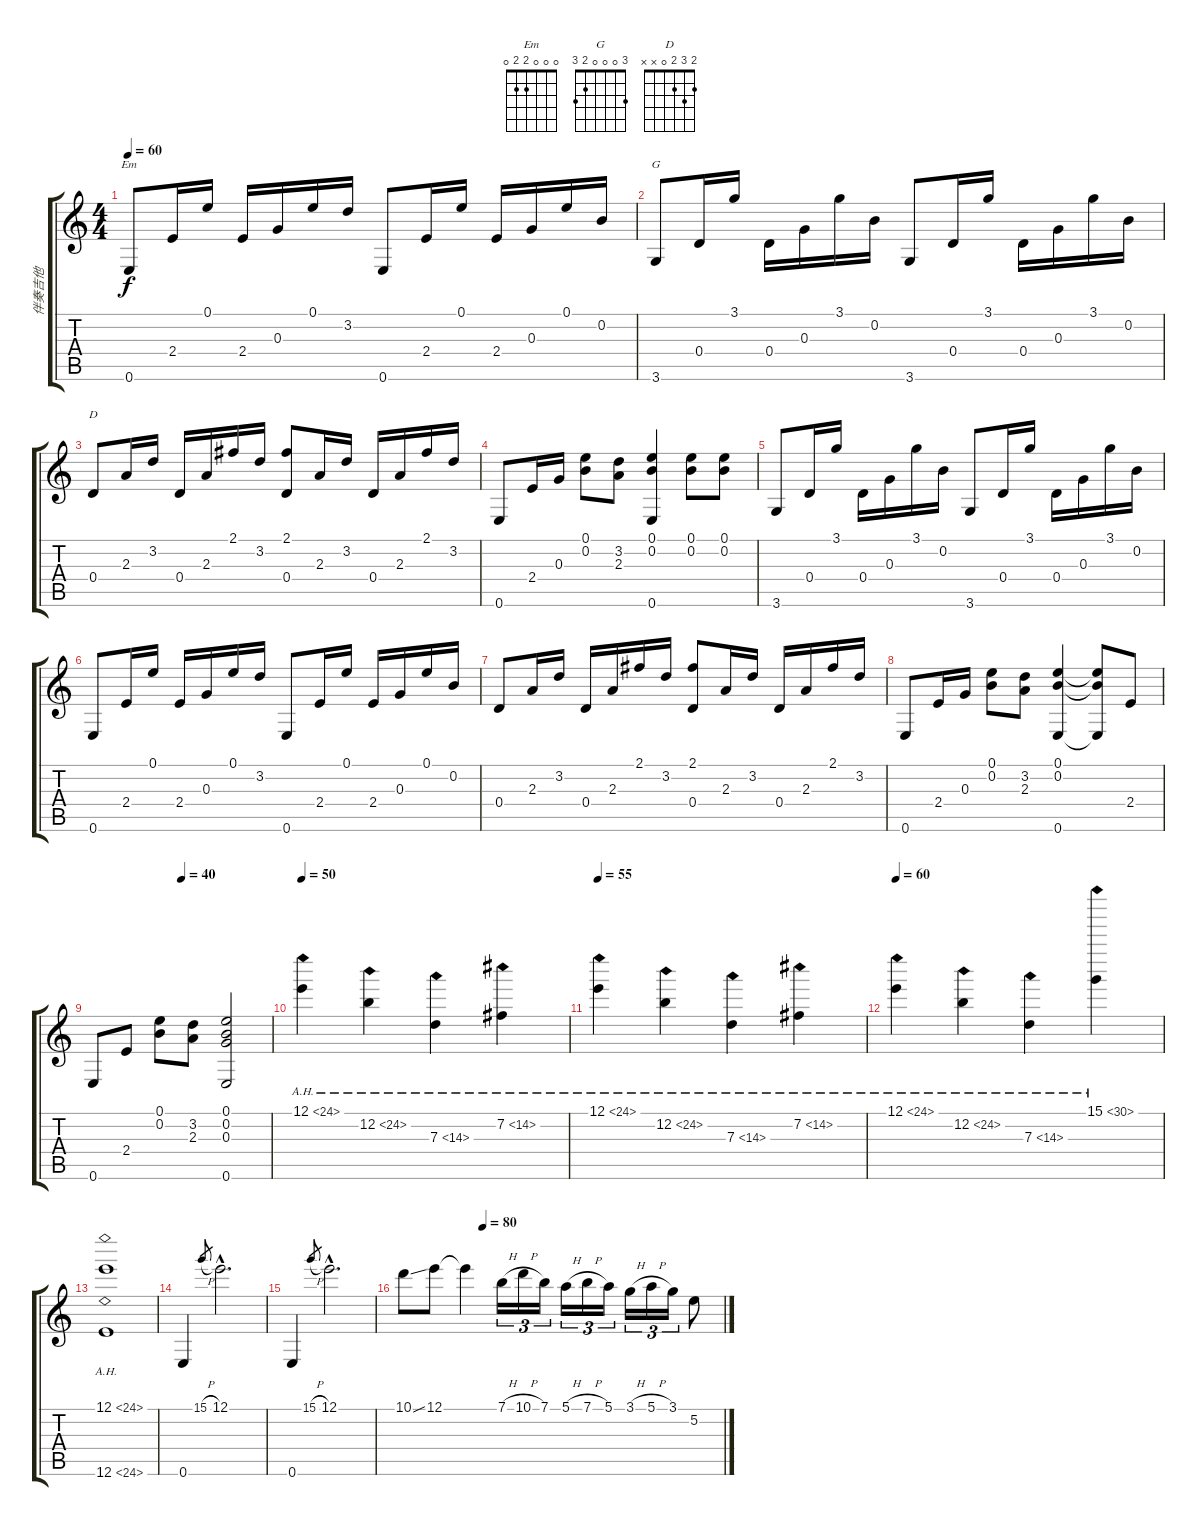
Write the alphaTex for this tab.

\track ("伴奏吉他" "伴奏吉他") {instrument acousticguitarsteel}
\staff {score tabs}
\tuning (E4 B3 G3 D3 A2 E2) {hide}
\chord ("Em" 0 0 0 2 2 0)
\chord ("G" 3 0 0 0 2 3)
\chord ("D" 2 3 2 0 x x)
\ts (4 4)
\tempo 60
\clef g2
\ks c
0.6.8{ch "Em" dy f} 2.4.16 0.1.16 2.4.16 0.3.16 0.1.16 3.2.16 0.6.8 2.4.16 0.1.16 2.4.16 0.3.16 0.1.16 0.2.16 |
3.6.8{ch "G"} 0.4.16 3.1.16 0.4.16 0.3.16 3.1.16 0.2.16 3.6.8 0.4.16 3.1.16 0.4.16 0.3.16 3.1.16 0.2.16 |
0.4.8{ch "D"} 2.3.16 3.2.16 0.4.16 2.3.16 2.1.16 3.2.16 (2.1 0.4).8 2.3.16 3.2.16 0.4.16 2.3.16 2.1.16 3.2.16 |
0.6.8 2.4.16 0.3.16 (0.1 0.2).8 (3.2 2.3).8 (0.1 0.2 0.6).4 (0.1 0.2).8 (0.1 0.2).8 |
3.6.8 0.4.16 3.1.16 0.4.16 0.3.16 3.1.16 0.2.16 3.6.8 0.4.16 3.1.16 0.4.16 0.3.16 3.1.16 0.2.16 |
0.6.8 2.4.16 0.1.16 2.4.16 0.3.16 0.1.16 3.2.16 0.6.8 2.4.16 0.1.16 2.4.16 0.3.16 0.1.16 0.2.16 |
0.4.8 2.3.16 3.2.16 0.4.16 2.3.16 2.1.16 3.2.16 (2.1 0.4).8 2.3.16 3.2.16 0.4.16 2.3.16 2.1.16 3.2.16 |
0.6.8 2.4.16 0.3.16 (0.1 0.2).8 (3.2 2.3).8 (0.1 0.2 0.6).4 (0.1{t} 0.2{t} 0.6{t}).8 2.4.8 |
\tempo (40 0.5)
0.6.8 2.4.8 (0.1 0.2).8 (3.2 2.3).8 (0.1 0.2 0.3 0.6).2 |
\tempo 50
12.1{ah 12}.4 12.2{ah 12}.4 7.3{ah 7}.4 7.2{ah 7}.4 |
\tempo 55
12.1{ah 12}.4 12.2{ah 12}.4 7.3{ah 7}.4 7.2{ah 7}.4 |
\tempo 60
12.1{ah 12}.4 12.2{ah 12}.4 7.3{ah 7}.4 15.1{ah 15}.4 |
(12.1{ah 12} 12.6{ah 12}).1 |
0.6.4 15.1{h}.8{gr} 12.1{hac}.2{d} |
0.6.4 15.1{h}.8{gr} 12.1{hac}.2{d} |
\tempo (80 0.25)
10.1{ss}.8 12.1.8 12.1{t}.4 7.1{h}.16{tu (3 2)} 10.1{h}.16{tu (3 2)} 7.1.16{tu (3 2)} 5.1{h}.16{tu (3 2)} 7.1{h}.16{tu (3 2)} 5.1.16{tu (3 2)} 3.1{h}.16{tu (3 2)} 5.1{h}.16{tu (3 2)} 3.1.16{tu (3 2)} 5.2.8
